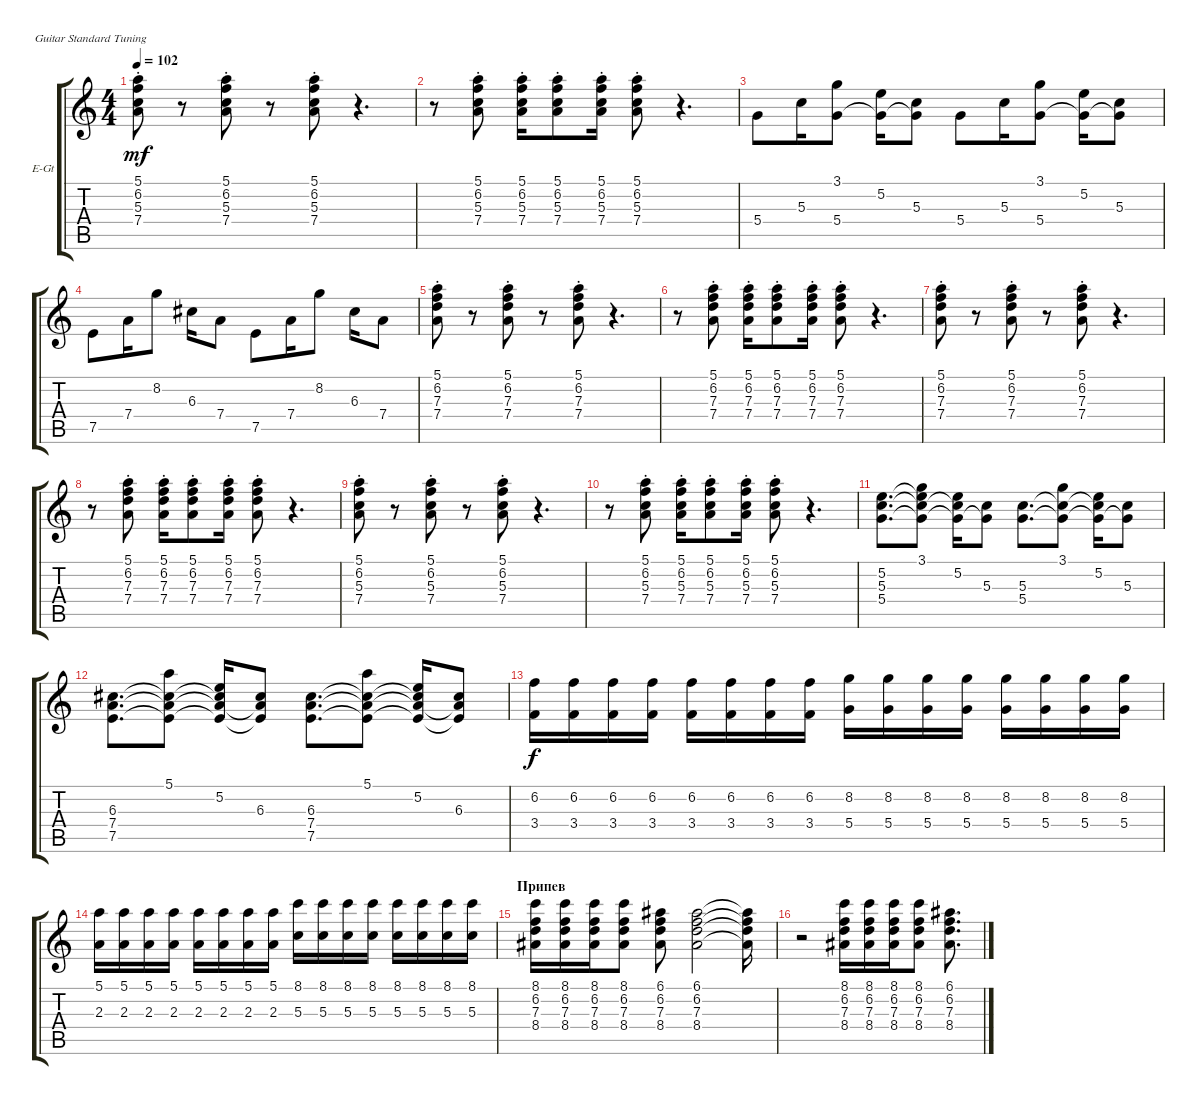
\defaultSystemsLayout 4
\bracketExtendMode groupsimilarinstruments
\firstSystemTrackNameOrientation horizontal
\otherSystemsTrackNameOrientation horizontal
\track ("Г. Каспарян" "E-Gt") {instrument electricguitarclean}
\staff {score tabs}
\tuning (E4 B3 G3 D3 A2 E2)
\ts (4 4)
\tempo 102
\clef g2
\ks c
(5.1{st} 6.2{st} 5.3{st} 7.4{st}).8{dy mf} r.8 (5.1{st} 6.2{st} 5.3{st} 7.4{st}).8 r.8 (5.1{st} 6.2{st} 5.3{st} 7.4{st}).8 r.4{d} |
r.8 (5.1{st} 6.2{st} 5.3{st} 7.4{st}).8 (5.1{st} 6.2{st} 5.3{st} 7.4{st}).16 (5.1{st} 6.2{st} 5.3{st} 7.4{st}).8 (5.1{st} 6.2{st} 5.3{st} 7.4{st}).16 (5.1{st} 6.2{st} 5.3{st} 7.4{st}).8 r.4{d} |
5.4.8 5.3.16 (3.1 5.4).8 (5.2 5.4{t}).16 (5.3 5.4{t}).8 5.4.8 5.3.16 (3.1 5.4).8 (5.2 5.4{t}).16 (5.3 5.4{t}).8 |
7.5.8 7.4.16 8.2.8 6.3.16 7.4.8 7.5.8 7.4.16 8.2.8 6.3.16 7.4.8 |
(5.1{st} 6.2{st} 7.3{st} 7.4{st}).8 r.8 (5.1{st} 6.2{st} 7.3{st} 7.4{st}).8 r.8 (5.1{st} 6.2{st} 7.3{st} 7.4{st}).8 r.4{d} |
r.8 (5.1{st} 6.2{st} 7.3{st} 7.4{st}).8 (5.1{st} 6.2{st} 7.3{st} 7.4{st}).16 (5.1{st} 6.2{st} 7.3{st} 7.4{st}).8 (5.1{st} 6.2{st} 7.3{st} 7.4{st}).16 (5.1{st} 6.2{st} 7.3{st} 7.4{st}).8 r.4{d} |
(5.1{st} 6.2{st} 7.3{st} 7.4{st}).8 r.8 (5.1{st} 6.2{st} 7.3{st} 7.4{st}).8 r.8 (5.1{st} 6.2{st} 7.3{st} 7.4{st}).8 r.4{d} |
r.8 (5.1{st} 6.2{st} 7.3{st} 7.4{st}).8 (5.1{st} 6.2{st} 7.3{st} 7.4{st}).16 (5.1{st} 6.2{st} 7.3{st} 7.4{st}).8 (5.1{st} 6.2{st} 7.3{st} 7.4{st}).16 (5.1{st} 6.2{st} 7.3{st} 7.4{st}).8 r.4{d} |
(5.1{st} 6.2{st} 5.3{st} 7.4{st}).8 r.8 (5.1{st} 6.2{st} 5.3{st} 7.4{st}).8 r.8 (5.1{st} 6.2{st} 5.3{st} 7.4{st}).8 r.4{d} |
r.8 (5.1{st} 6.2{st} 5.3{st} 7.4{st}).8 (5.1{st} 6.2{st} 5.3{st} 7.4{st}).16 (5.1{st} 6.2{st} 5.3{st} 7.4{st}).8 (5.1{st} 6.2{st} 5.3{st} 7.4{st}).16 (5.1{st} 6.2{st} 5.3{st} 7.4{st}).8 r.4{d} |
(5.4 5.3 5.2).8{d} (3.1 5.2{t} 5.3{t} 5.4{t}).8 (5.2 5.3{t} 5.4{t}).16 (5.3 5.4{t}).8 (5.4 5.3).8{d} (3.1 5.4{t} 5.3{t}).8 (5.2 5.4{t} 5.3{t}).16 (5.4{t} 5.3).8 |
(7.4 6.3 7.5).8{d} (6.3{t} 7.4{t} 5.1 7.5{t}).8 (5.2 6.3{t} 7.4{t} 7.5{t}).16 (6.3 7.4{t} 7.5{t}).8 (7.4 6.3 7.5).8{d} (6.3{t} 7.4{t} 5.1 7.5{t}).8 (5.2 6.3{t} 7.4{t} 7.5{t}).16 (6.3 7.4{t} 7.5{t}).8 |
(6.2 3.4).16{dy f} (6.2 3.4).16 (6.2 3.4).16 (6.2 3.4).16 (6.2 3.4).16 (6.2 3.4).16 (6.2 3.4).16 (6.2 3.4).16 (8.2 5.4).16 (8.2 5.4).16 (8.2 5.4).16 (8.2 5.4).16 (8.2 5.4).16 (8.2 5.4).16 (8.2 5.4).16 (8.2 5.4).16 |
(5.1 2.3).16 (5.1 2.3).16 (5.1 2.3).16 (5.1 2.3).16 (5.1 2.3).16 (5.1 2.3).16 (5.1 2.3).16 (5.1 2.3).16 (8.1 5.3).16 (8.1 5.3).16 (8.1 5.3).16 (8.1 5.3).16 (8.1 5.3).16 (8.1 5.3).16 (8.1 5.3).16 (8.1 5.3).16 |
\section ("" "Припев")
(8.1 6.2 7.3 8.4).16 (8.1 6.2 7.3 8.4).16 (8.1 6.2 7.3 8.4).16 (8.1 6.2 7.3 8.4).8 (6.1 6.2 7.3 8.4).8 (6.1 6.2 7.3 8.4).2 (6.1{t} 6.2{t} 7.3{t} 8.4{t}).16 |
r.2 (8.1 6.2 7.3 8.4).16 (8.1 6.2 7.3 8.4).16 (8.1 6.2 7.3 8.4).16 (8.1 6.2 7.3 8.4).8 (6.1 6.2 7.3 8.4).8{d}
